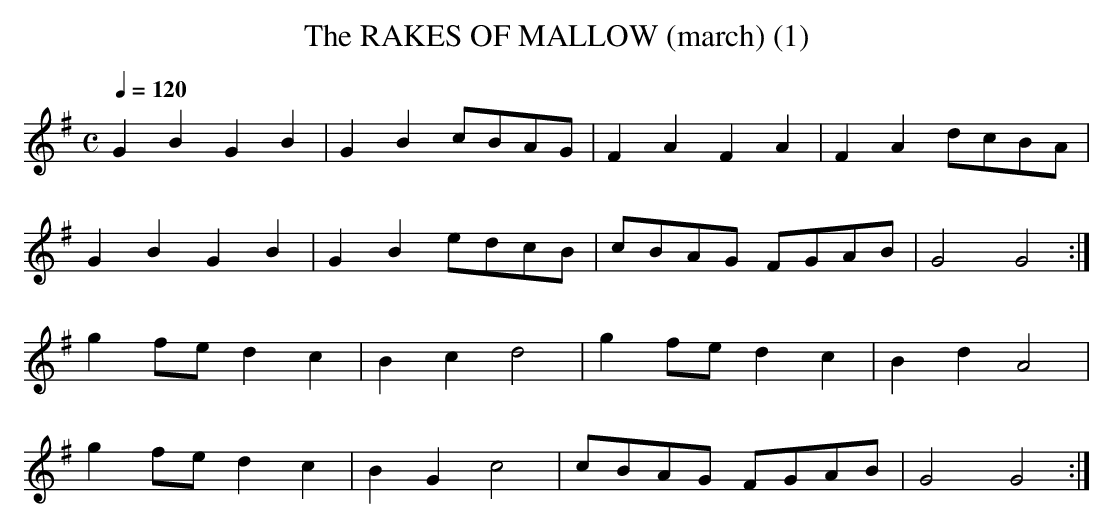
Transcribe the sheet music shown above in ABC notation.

X:1
T:RAKES OF MALLOW (march) (1), The
Q:1/4=120
L:1/8
M:C
K:G
G2B2 G2B2|G2B2 cBAG|F2A2 F2A2|F2A2 dcBA|
G2B2 G2B2|G2B2 edcB|cBAG FGAB|G4 G4 :|
g2fe d2c2|B2c2 d4|g2fe d2c2|B2d2 A4|
g2fe d2c2|B2G2 c4|cBAG FGAB|G4 G4 :|
